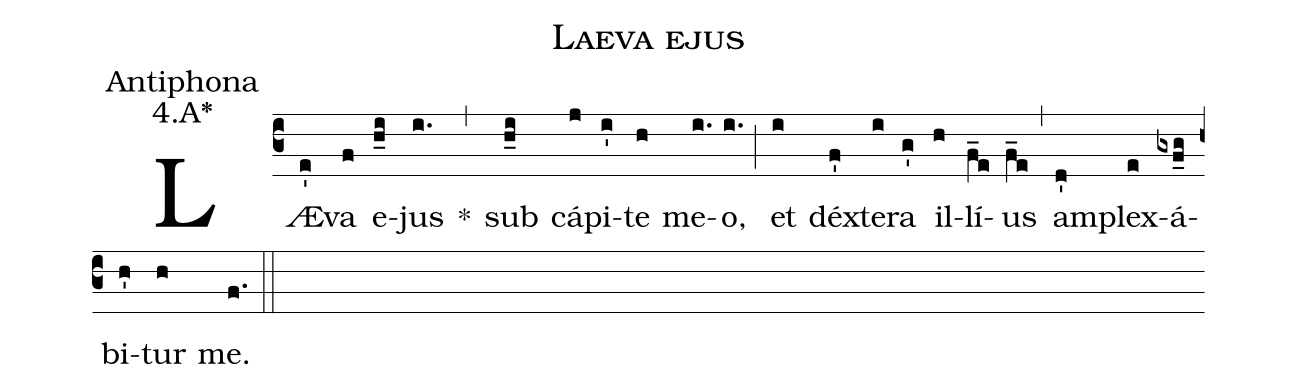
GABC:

name:Laeva ejus;
office-part:Antiphona;
mode:4.A*;
%%
(c3) LÆ(e')va(f) e(h_i)jus(i.) *(,) sub(h_i) cá(j)pi(i')te(h) me(i.)o,(i.) (;) et(i) déx(f')te(i)ra(g') il(h)lí(f_e)us(f_e) (,) am(d')plex(e)á(gxf_g)bi(h')tur(h) me.(f.) (::)
